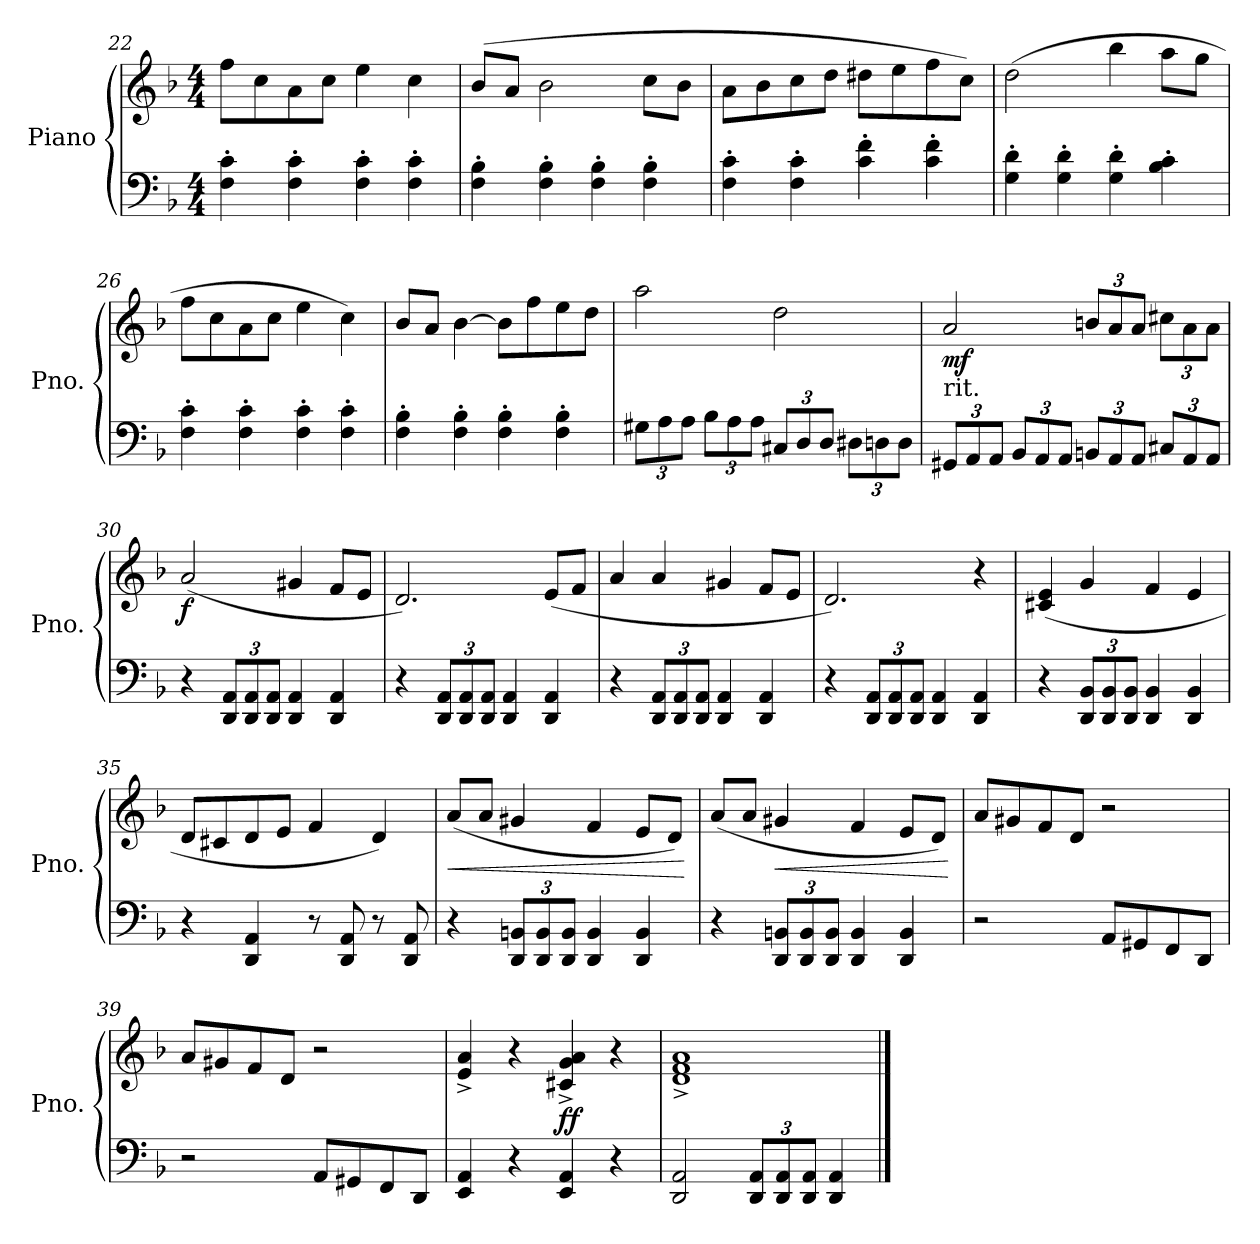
**kern	**kern	**dynam
*part1	*part1	*part1
*staff2	*staff1	*staff1/2
*I"Piano	*	*
*I'Pno.	*	*
*clefF4	*clefG2	*
*k[b-]	*k[b-]	*
*M4/4	*M4/4	*
=22	=22	=22
4F\' 4c\'	8ff\L	.
.	8cc\	.
4F\' 4c\'	8a\	.
.	8cc\J	.
4F\' 4c\'	4ee\	.
4F\' 4c\'	4cc\	.
=23	=23	=23
4F\' 4B-\'	(8b-/L	.
.	8a/J	.
4F\' 4B-\'	2b-\	.
4F\' 4B-\'	.	.
4F\' 4B-\'	8cc\L	.
.	8b-\J	.
=24	=24	=24
4F\' 4c\'	8a\L	.
.	8b-\	.
4F\' 4c\'	8cc\	.
.	8dd\J	.
4c\' 4f\'	8dd#X\L	.
.	8ee\	.
4c\' 4f\'	8ff\	.
.	8cc\J)	.
!!LO:PB:g=z
=25	=25	=25
4G\' 4d\'	(2dd\	.
4G\' 4d\'	.	.
4G\' 4d\'	4bb-\	.
4B-\' 4c\'	8aa\L	.
.	8gg\J	.
=26	=26	=26
4F\' 4c\'	8ff\L	.
.	8cc\	.
4F\' 4c\'	8a\	.
.	8cc\J	.
4F\' 4c\'	4ee\	.
4F\' 4c\'	4cc\)	.
=27	=27	=27
4F\' 4B-\'	8b-/L	.
.	8a/J	.
4F\' 4B-\'	[4b-\	.
4F\' 4B-\'	8b-\L]	.
.	8ff\	.
4F\' 4B-\'	8ee\	.
.	8dd\J	.
=28	=28	=28
*Xbrackettup	*	*
12G#X\L	2aa\	.
12A\	.	.
12A\J	.	.
12B-\L	.	.
12A\	.	.
12A\J	.	.
12C#X/L	2dd\	.
12D/	.	.
12D/J	.	.
12D#X\L	.	.
12Dn\	.	.
12D\J	.	.
!!LO:LB:g=z
=29	=29	=29
!LO:TX:a:t=rit.	!	!
!	!	!LO:DY:b
12GG#X/L	2a/	mf
12AA/	.	.
12AA/J	.	.
12BB-/L	.	.
12AA/	.	.
12AA/J	.	.
*	*Xbrackettup	*
12BBn/L	12bn/L	.
12AA/	12a/	.
12AA/J	12a/J	.
12C#X/L	12cc#X\L	.
12AA/	12a\	.
12AA/J	12a\J	.
=30	=30	=30
!	!	!LO:DY:b
4r	(2a/	f
12DD/ 12AA/L	.	.
12DD/ 12AA/	.	.
12DD/ 12AA/J	.	.
4DD/ 4AA/	4g#X/	.
4DD/ 4AA/	8f/L	.
.	8e/J	.
=31	=31	=31
4r	2.d/)	.
12DD/ 12AA/L	.	.
12DD/ 12AA/	.	.
12DD/ 12AA/J	.	.
4DD/ 4AA/	.	.
4DD/ 4AA/	(8e/L	.
.	8f/J	.
=32	=32	=32
4r	4a/	.
12DD/ 12AA/L	4a/	.
12DD/ 12AA/	.	.
12DD/ 12AA/J	.	.
4DD/ 4AA/	4g#X/	.
4DD/ 4AA/	8f/L	.
.	8e/J	.
!!LO:LB:g=z
=33	=33	=33
4r	2.d/)	.
12DD/ 12AA/L	.	.
12DD/ 12AA/	.	.
12DD/ 12AA/J	.	.
4DD/ 4AA/	.	.
4DD/ 4AA/	4r	.
=34	=34	=34
4r	(4c#X/ 4e/	.
12DD/ 12BB-/L	4g/	.
12DD/ 12BB-/	.	.
12DD/ 12BB-/J	.	.
4DD/ 4BB-/	4f/	.
4DD/ 4BB-/	4e/	.
=35	=35	=35
4r	8d/L	.
.	8c#X/	.
4DD/ 4AA/	8d/	.
.	8e/J	.
8r	4f/	.
8DD/ 8AA/	.	.
8r	4d/)	.
8DD/ 8AA/	.	.
=36	=36	=36
!	!	!LO:HP:b
4r	(8a/L	<
.	8a/J	.
12DD/ 12BBn/L	4g#X/	.
12DD/ 12BB/	.	.
12DD/ 12BB/J	.	.
4DD/ 4BB/	4f/	.
4DD/ 4BB/	8e/L	.
.	8d/J)	.
.	.	[
!!LO:LB:g=z
=37	=37	=37
4r	(8a/L	.
.	8a/J	.
!	!	!LO:HP:b
12DD/ 12BBn/L	4g#X/	<
12DD/ 12BB/	.	.
12DD/ 12BB/J	.	.
4DD/ 4BB/	4f/	.
4DD/ 4BB/	8e/L	.
.	8d/J)	.
.	.	[
=38	=38	=38
2r	(8a/L	.
.	8g#X/	.
.	8f/	.
.	8d/J	.
8AA/L	2r	.
8GG#X/	.	.
8FF/	.	.
8DD/J)	.	.
=39	=39	=39
2r	(8a/L	.
.	8g#X/	.
.	8f/	.
.	8d/J	.
8AA/L	2r	.
8GG#X/	.	.
8FF/	.	.
8DD/J)	.	.
=40	=40	=40
4EE/ 4AA/	4e/^ 4a/^	.
4r	4r	.
!	!	!LO:DY:a=2
4EE/ 4AA/	4c#X/^ 4g/^ 4a/^	ff
4r	4r	.
=41	=41	=41
2DD/ 2AA/	1d^ 1f^ 1a^	.
12DD/ 12AA/L	.	.
12DD/ 12AA/	.	.
12DD/ 12AA/J	.	.
4DD/ 4AA/	.	.
==	==	==
*-	*-	*-
